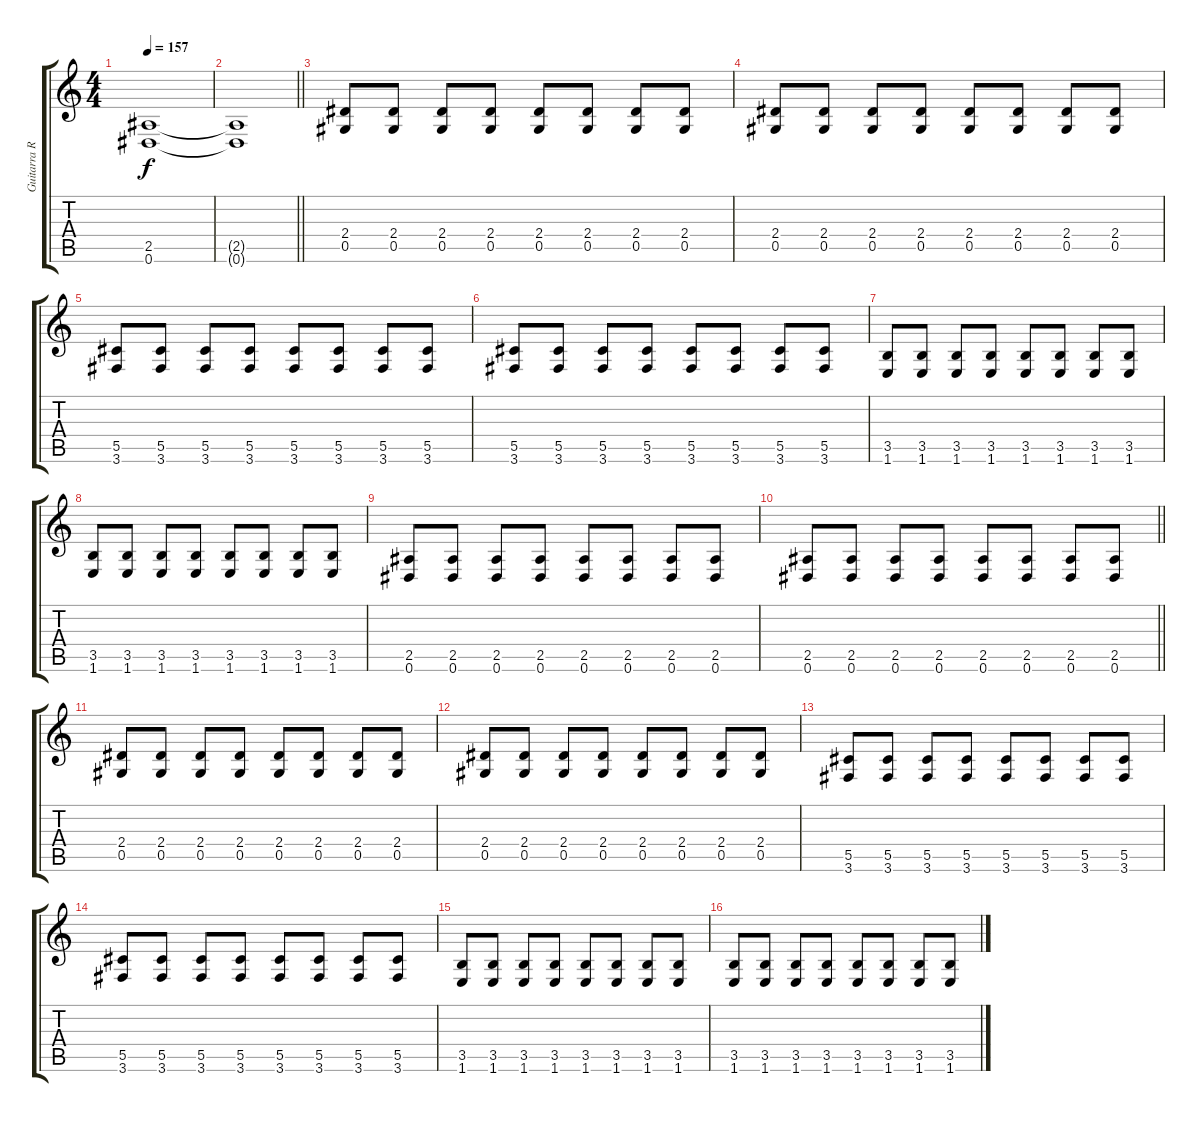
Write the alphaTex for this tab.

\track ("Guitarra Ritmica" "Guitarra R") {instrument distortionguitar}
\staff {score tabs}
\tuning (Eb4 Bb3 Gb3 Db3 Ab2 Eb2) {hide}
\ts (4 4)
\tempo 157
\clef g2
\ks c
(2.5 0.6).1{dy f} |
\barLineRight lightlight
(2.5{t} 0.6{t}).1 |
(2.4 0.5).8 (2.4 0.5).8 (2.4 0.5).8 (2.4 0.5).8 (2.4 0.5).8 (2.4 0.5).8 (2.4 0.5).8 (2.4 0.5).8 |
(2.4 0.5).8 (2.4 0.5).8 (2.4 0.5).8 (2.4 0.5).8 (2.4 0.5).8 (2.4 0.5).8 (2.4 0.5).8 (2.4 0.5).8 |
(5.5 3.6).8 (5.5 3.6).8 (5.5 3.6).8 (5.5 3.6).8 (5.5 3.6).8 (5.5 3.6).8 (5.5 3.6).8 (5.5 3.6).8 |
(5.5 3.6).8 (5.5 3.6).8 (5.5 3.6).8 (5.5 3.6).8 (5.5 3.6).8 (5.5 3.6).8 (5.5 3.6).8 (5.5 3.6).8 |
(3.5 1.6).8 (3.5 1.6).8 (3.5 1.6).8 (3.5 1.6).8 (3.5 1.6).8 (3.5 1.6).8 (3.5 1.6).8 (3.5 1.6).8 |
(3.5 1.6).8 (3.5 1.6).8 (3.5 1.6).8 (3.5 1.6).8 (3.5 1.6).8 (3.5 1.6).8 (3.5 1.6).8 (3.5 1.6).8 |
(2.5 0.6).8 (2.5 0.6).8 (2.5 0.6).8 (2.5 0.6).8 (2.5 0.6).8 (2.5 0.6).8 (2.5 0.6).8 (2.5 0.6).8 |
\barLineRight lightlight
(2.5 0.6).8 (2.5 0.6).8 (2.5 0.6).8 (2.5 0.6).8 (2.5 0.6).8 (2.5 0.6).8 (2.5 0.6).8 (2.5 0.6).8 |
(2.4 0.5).8 (2.4 0.5).8 (2.4 0.5).8 (2.4 0.5).8 (2.4 0.5).8 (2.4 0.5).8 (2.4 0.5).8 (2.4 0.5).8 |
(2.4 0.5).8 (2.4 0.5).8 (2.4 0.5).8 (2.4 0.5).8 (2.4 0.5).8 (2.4 0.5).8 (2.4 0.5).8 (2.4 0.5).8 |
(5.5 3.6).8 (5.5 3.6).8 (5.5 3.6).8 (5.5 3.6).8 (5.5 3.6).8 (5.5 3.6).8 (5.5 3.6).8 (5.5 3.6).8 |
(5.5 3.6).8 (5.5 3.6).8 (5.5 3.6).8 (5.5 3.6).8 (5.5 3.6).8 (5.5 3.6).8 (5.5 3.6).8 (5.5 3.6).8 |
(3.5 1.6).8 (3.5 1.6).8 (3.5 1.6).8 (3.5 1.6).8 (3.5 1.6).8 (3.5 1.6).8 (3.5 1.6).8 (3.5 1.6).8 |
(3.5 1.6).8 (3.5 1.6).8 (3.5 1.6).8 (3.5 1.6).8 (3.5 1.6).8 (3.5 1.6).8 (3.5 1.6).8 (3.5 1.6).8
